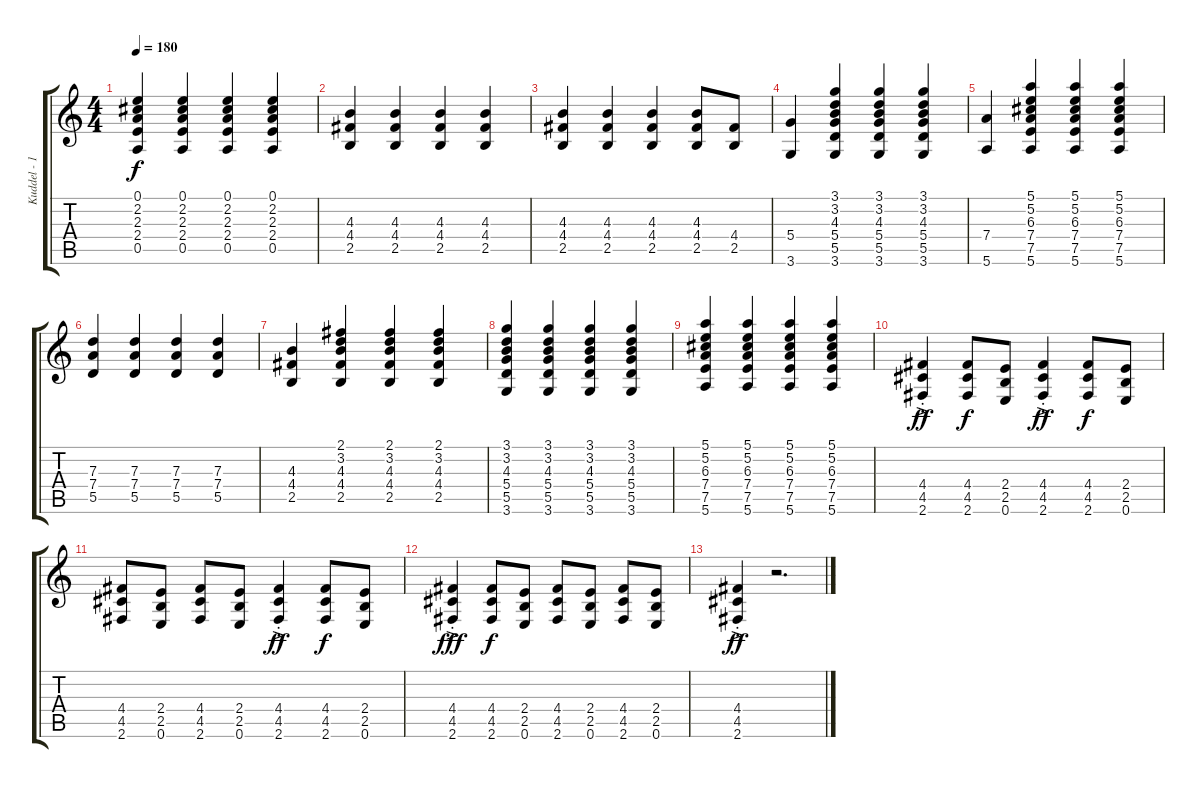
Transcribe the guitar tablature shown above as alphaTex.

\track ("Kuddel - 1. Gitarre" "Kuddel - 1") {instrument distortionguitar}
\staff {score tabs}
\tuning (E4 B3 G3 D3 A2 E2) {hide}
\ts (4 4)
\tempo 180
\clef g2
\ks c
(0.1 2.2 2.3 2.4 0.5).4{dy f} (0.1 2.2 2.3 2.4 0.5).4 (0.1 2.2 2.3 2.4 0.5).4 (0.1 2.2 2.3 2.4 0.5).4 |
(4.3 4.4 2.5).4 (4.3 4.4 2.5).4 (4.3 4.4 2.5).4 (4.3 4.4 2.5).4 |
(4.3 4.4 2.5).4 (4.3 4.4 2.5).4 (4.3 4.4 2.5).4 (4.3 4.4 2.5).8 (4.4 2.5).8 |
(5.4 3.6).4 (3.1 3.2 4.3 5.4 5.5 3.6).4 (3.1 3.2 4.3 5.4 5.5 3.6).4 (3.1 3.2 4.3 5.4 5.5 3.6).4 |
(7.4 5.6).4 (5.1 5.2 6.3 7.4 7.5 5.6).4 (5.1 5.2 6.3 7.4 7.5 5.6).4 (5.1 5.2 6.3 7.4 7.5 5.6).4 |
(7.3 7.4 5.5).4 (7.3 7.4 5.5).4 (7.3 7.4 5.5).4 (7.3 7.4 5.5).4 |
(4.3 4.4 2.5).4 (2.1 3.2 4.3 4.4 2.5).4 (2.1 3.2 4.3 4.4 2.5).4 (2.1 3.2 4.3 4.4 2.5).4 |
(3.1 3.2 4.3 5.4 5.5 3.6).4 (3.1 3.2 4.3 5.4 5.5 3.6).4 (3.1 3.2 4.3 5.4 5.5 3.6).4 (3.1 3.2 4.3 5.4 5.5 3.6).4 |
(5.1 5.2 6.3 7.4 7.5 5.6).4 (5.1 5.2 6.3 7.4 7.5 5.6).4 (5.1 5.2 6.3 7.4 7.5 5.6).4 (5.1 5.2 6.3 7.4 7.5 5.6).4 |
(4.4{ac st} 4.5{ac st} 2.6{ac st}).4{dy ff} (4.4 4.5 2.6).8{dy f} (2.4 2.5 0.6).8 (4.4{ac st} 4.5{ac st} 2.6{ac st}).4{dy ff} (4.4 4.5 2.6).8{dy f} (2.4 2.5 0.6).8 |
(4.4 4.5 2.6).8 (2.4 2.5 0.6).8 (4.4 4.5 2.6).8 (2.4 2.5 0.6).8 (4.4{ac st} 4.5{ac st} 2.6{ac st}).4{dy ff} (4.4 4.5 2.6).8{dy f} (2.4 2.5 0.6).8 |
(4.4{ac st} 4.5{ac st} 2.6{ac st}).4{dy fff} (4.4 4.5 2.6).8{dy f} (2.4 2.5 0.6).8 (4.4 4.5 2.6).8 (2.4 2.5 0.6).8 (4.4 4.5 2.6).8 (2.4 2.5 0.6).8 |
(4.4{ac st} 4.5{ac st} 2.6{ac st}).4{dy ff} r.2{d}
